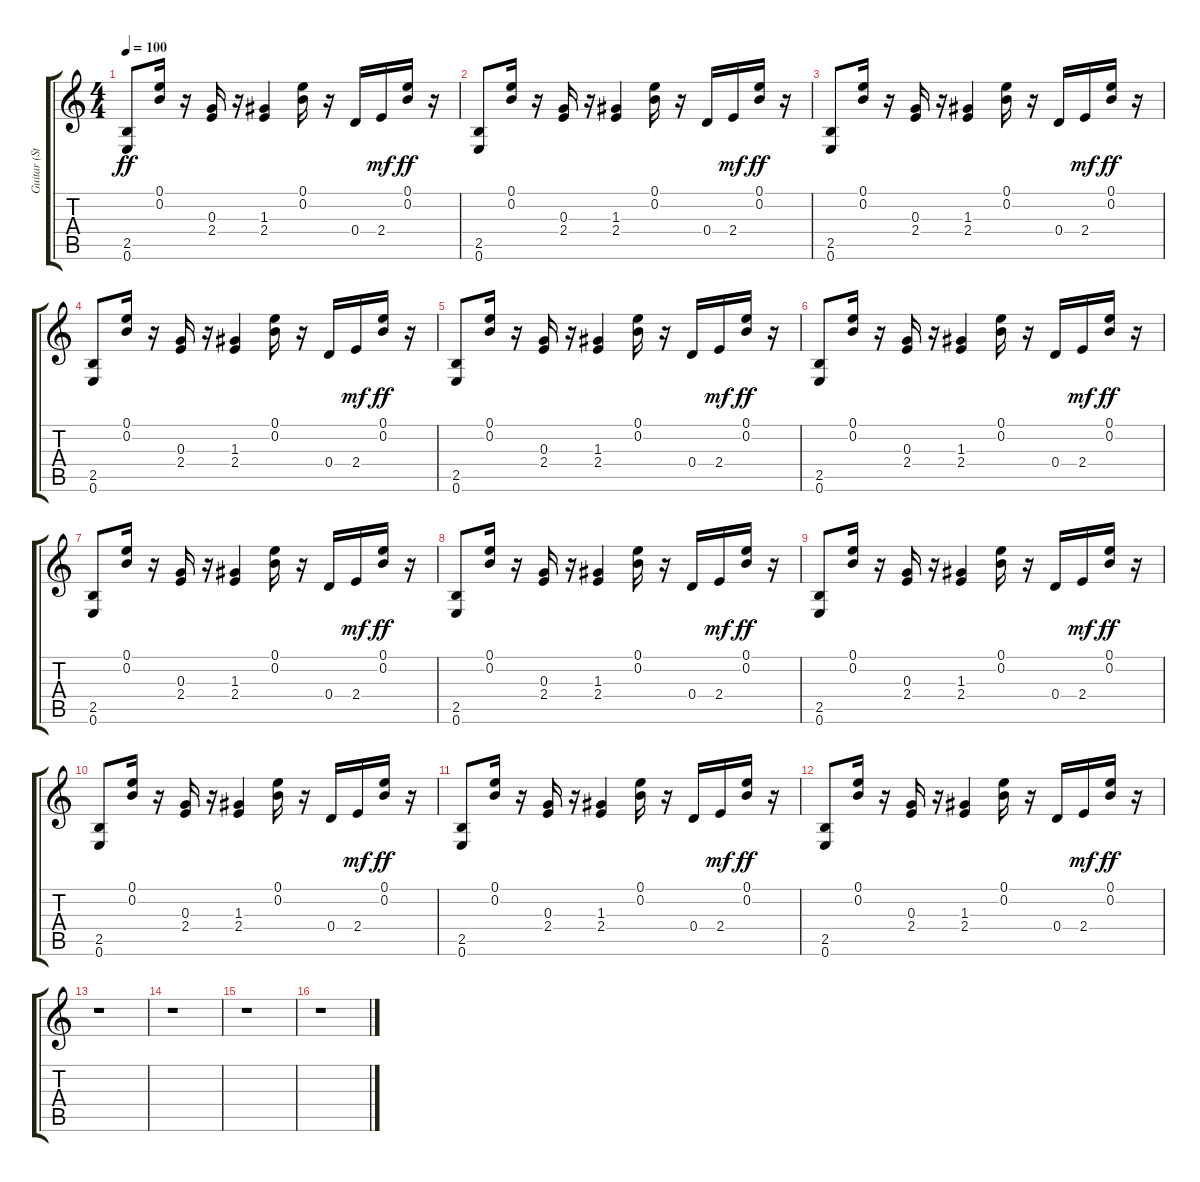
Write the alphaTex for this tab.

\track ("Guitar (Steel string)" "Guitar (St") {instrument acousticguitarsteel}
\staff {score tabs}
\tuning (E4 B3 G3 D3 A2 E2) {hide}
\ts (4 4)
\tempo 100
\clef g2
\ks c
(2.5 0.6).8{dy ff} (0.1 0.2).16 r.16 (0.3 2.4).16 r.16 (1.3 2.4).4 (0.1 0.2).16 r.16 0.4.16 2.4.16{dy mf} (0.1 0.2).16{dy ff} r.16 |
(2.5 0.6).8 (0.1 0.2).16 r.16 (0.3 2.4).16 r.16 (1.3 2.4).4 (0.1 0.2).16 r.16 0.4.16 2.4.16{dy mf} (0.1 0.2).16{dy ff} r.16 |
(2.5 0.6).8 (0.1 0.2).16 r.16 (0.3 2.4).16 r.16 (1.3 2.4).4 (0.1 0.2).16 r.16 0.4.16 2.4.16{dy mf} (0.1 0.2).16{dy ff} r.16 |
(2.5 0.6).8 (0.1 0.2).16 r.16 (0.3 2.4).16 r.16 (1.3 2.4).4 (0.1 0.2).16 r.16 0.4.16 2.4.16{dy mf} (0.1 0.2).16{dy ff} r.16 |
(2.5 0.6).8 (0.1 0.2).16 r.16 (0.3 2.4).16 r.16 (1.3 2.4).4 (0.1 0.2).16 r.16 0.4.16 2.4.16{dy mf} (0.1 0.2).16{dy ff} r.16 |
(2.5 0.6).8 (0.1 0.2).16 r.16 (0.3 2.4).16 r.16 (1.3 2.4).4 (0.1 0.2).16 r.16 0.4.16 2.4.16{dy mf} (0.1 0.2).16{dy ff} r.16 |
(2.5 0.6).8 (0.1 0.2).16 r.16 (0.3 2.4).16 r.16 (1.3 2.4).4 (0.1 0.2).16 r.16 0.4.16 2.4.16{dy mf} (0.1 0.2).16{dy ff} r.16 |
(2.5 0.6).8 (0.1 0.2).16 r.16 (0.3 2.4).16 r.16 (1.3 2.4).4 (0.1 0.2).16 r.16 0.4.16 2.4.16{dy mf} (0.1 0.2).16{dy ff} r.16 |
(2.5 0.6).8 (0.1 0.2).16 r.16 (0.3 2.4).16 r.16 (1.3 2.4).4 (0.1 0.2).16 r.16 0.4.16 2.4.16{dy mf} (0.1 0.2).16{dy ff} r.16 |
(2.5 0.6).8 (0.1 0.2).16 r.16 (0.3 2.4).16 r.16 (1.3 2.4).4 (0.1 0.2).16 r.16 0.4.16 2.4.16{dy mf} (0.1 0.2).16{dy ff} r.16 |
(2.5 0.6).8 (0.1 0.2).16 r.16 (0.3 2.4).16 r.16 (1.3 2.4).4 (0.1 0.2).16 r.16 0.4.16 2.4.16{dy mf} (0.1 0.2).16{dy ff} r.16 |
(2.5 0.6).8 (0.1 0.2).16 r.16 (0.3 2.4).16 r.16 (1.3 2.4).4 (0.1 0.2).16 r.16 0.4.16 2.4.16{dy mf} (0.1 0.2).16{dy ff} r.16 |
r.1 |
r.1 |
r.1 |
r.1
